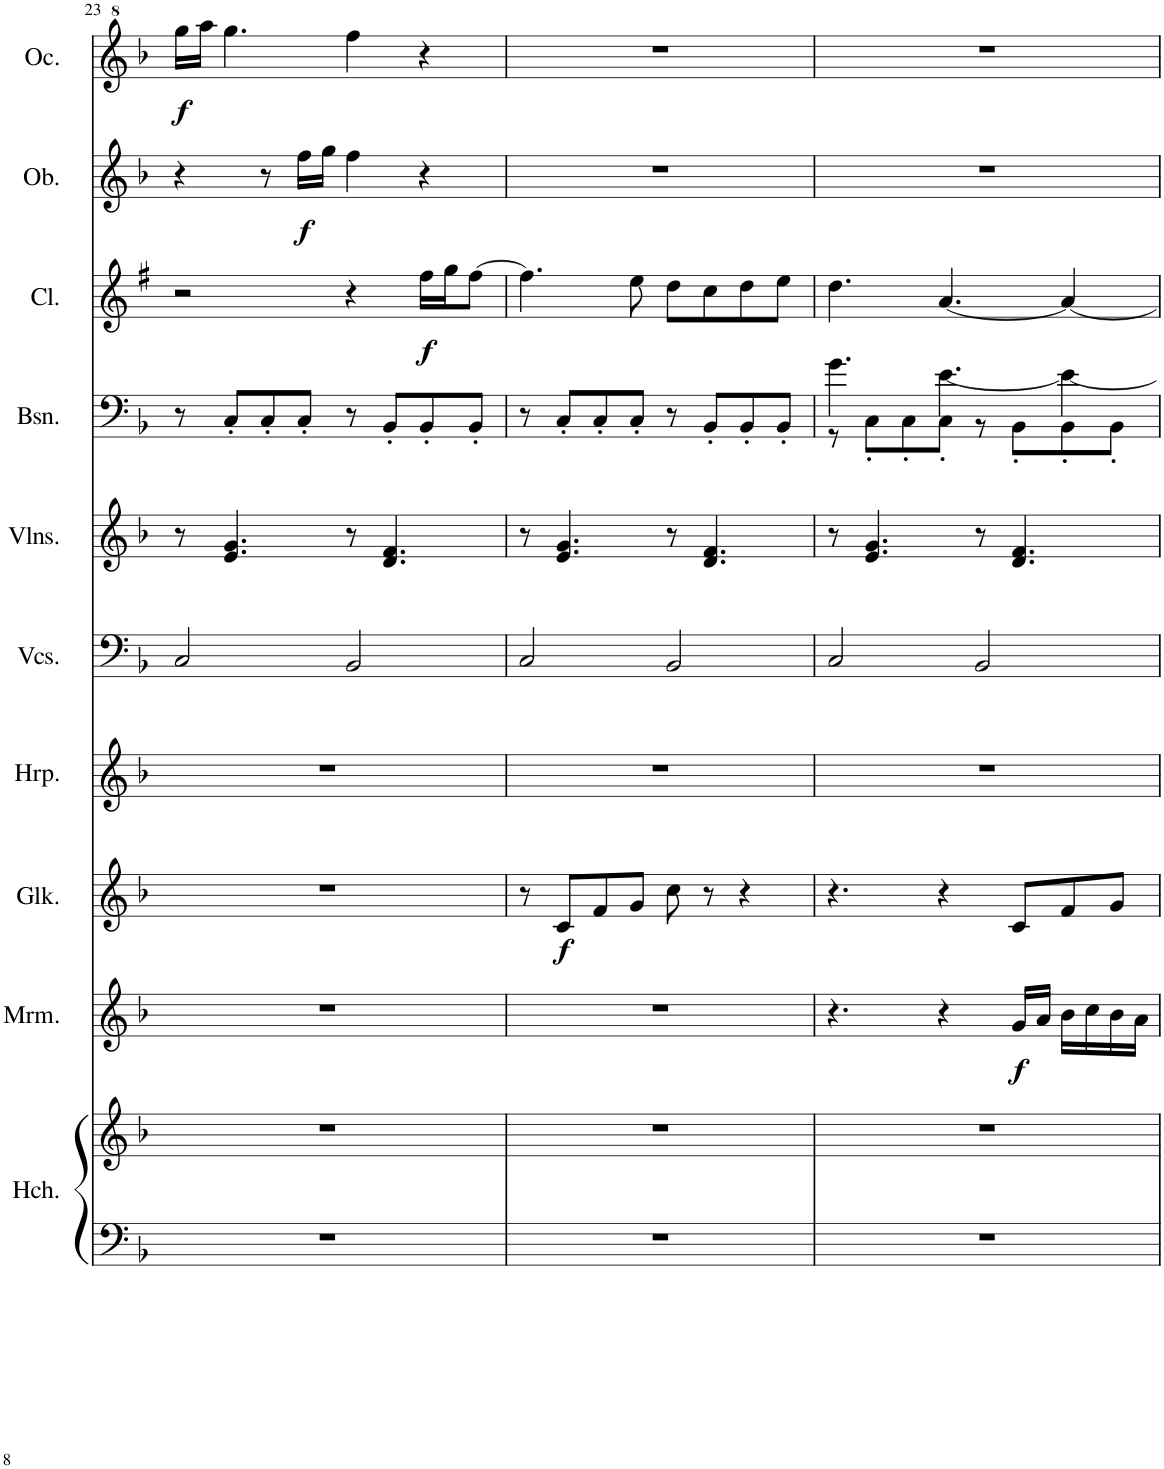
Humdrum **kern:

**kern	**kern	**kern	**dynam	**kern	**dynam	**kern	**kern	**kern	**kern	**kern	**dynam	**kern	**dynam	**kern	**dynam
*part10	*part10	*part9	*part9	*part8	*part8	*part7	*part6	*part5	*part4	*part3	*part3	*part2	*part2	*part1	*part1
*staff11	*staff10	*staff9	*staff9	*staff8	*staff8	*staff7	*staff6	*staff5	*staff4	*staff3	*staff3	*staff2	*staff2	*staff1	*staff1
*I"Harpsichord	*	*I"Marimba	*	*I"Glockenspiel	*	*I"Harp	*I"Violoncellos	*I"Violins	*I"Bassoon	*I"Clarinet	*	*I"Oboe	*	*I"Ocarina	*
*I'Hch.	*	*I'Mrm.	*	*I'Glk.	*	*I'Hrp.	*I'Vcs.	*I'Vlns.	*I'Bsn.	*I'Cl.	*	*I'Ob.	*	*I'Oc.	*
!!LO:PB:g=z
*clefF4	*clefG2	*clefG2	*	*clefG2	*	*clefG2	*clefF4	*clefG2	*clefF4	*clefG2	*	*clefG2	*	*clefG^2	*
*	*	*	*	*Trd-14c-24	*	*	*	*	*	*Trd1c2	*	*	*	*	*
*k[b-]	*k[b-]	*k[b-]	*	*k[b-]	*	*k[b-]	*k[b-]	*k[b-]	*k[b-]	*k[f#]	*	*k[b-]	*	*k[b-]	*
*M4/4	*M4/4	*M4/4	*	*M4/4	*	*M4/4	*M4/4	*M4/4	*M4/4	*M4/4	*	*M4/4	*	*M4/4	*
=23	=23	=23	=23	=23	=23	=23	=23	=23	=23	=23	=23	=23	=23	=23	=23
!	!	!	!	!	!	!	!	!	!	!	!	!	!	!	!LO:DY:b
1r	1r	1r	.	1r	.	1r	2C/	8r	8r	2r	.	4r	.	16ggg\LL	f
.	.	.	.	.	.	.	.	.	.	.	.	.	.	16aaa\JJ	.
.	.	.	.	.	.	.	.	4.e/ 4.g/	8C'/L	.	.	.	.	4.ggg\	.
.	.	.	.	.	.	.	.	.	8C'/	.	.	8r	.	.	.
!	!	!	!	!	!	!	!	!	!	!	!	!	!LO:DY:b	!	!
.	.	.	.	.	.	.	.	.	8C'/J	.	.	16ff\LL	f	.	.
.	.	.	.	.	.	.	.	.	.	.	.	16gg\JJ	.	.	.
.	.	.	.	.	.	.	2BB-/	8r	8r	4r	.	4ff\	.	4fff\	.
.	.	.	.	.	.	.	.	4.d/ 4.f/	8BB-'/L	.	.	.	.	.	.
!	!	!	!	!	!	!	!	!	!	!	!LO:DY:b	!	!	!	!
.	.	.	.	.	.	.	.	.	8BB-'/	16ff#\LL	f	4r	.	4r	.
.	.	.	.	.	.	.	.	.	.	16gg\J	.	.	.	.	.
.	.	.	.	.	.	.	.	.	8BB-'/J	[8ff#\J	.	.	.	.	.
=24	=24	=24	=24	=24	=24	=24	=24	=24	=24	=24	=24	=24	=24	=24	=24
1r	1r	1r	.	8r	.	1r	2C/	8r	8r	4.ff#\]	.	1r	.	1r	.
!	!	!	!	!	!LO:DY:b	!	!	!	!	!	!	!	!	!	!
.	.	.	.	8c/L	f	.	.	4.e/ 4.g/	8C'/L	.	.	.	.	.	.
.	.	.	.	8f/	.	.	.	.	8C'/	.	.	.	.	.	.
.	.	.	.	8g/J	.	.	.	.	8C'/J	8ee\	.	.	.	.	.
.	.	.	.	8cc\	.	.	2BB-/	8r	8r	8dd\L	.	.	.	.	.
.	.	.	.	8r	.	.	.	4.d/ 4.f/	8BB-'/L	8cc\	.	.	.	.	.
.	.	.	.	4r	.	.	.	.	8BB-'/	8dd\	.	.	.	.	.
.	.	.	.	.	.	.	.	.	8BB-'/J	8ee\J	.	.	.	.	.
=25	=25	=25	=25	=25	=25	=25	=25	=25	=25	=25	=25	=25	=25	=25	=25
*	*	*	*	*	*	*	*	*	*^	*	*	*	*	*	*
1r	1r	4.r	.	4.r	.	1r	2C/	8r	4.g\	8r	4.dd\	.	1r	.	1r	.
.	.	.	.	.	.	.	.	4.e/ 4.g/	.	8C'\L	.	.	.	.	.	.
.	.	.	.	.	.	.	.	.	.	8C'\	.	.	.	.	.	.
.	.	4r	.	4r	.	.	.	.	[4.e\	8C'\J	[4.a/	.	.	.	.	.
.	.	.	.	.	.	.	2BB-/	8r	.	8r	.	.	.	.	.	.
!	!	!	!LO:DY:b	!	!	!	!	!	!	!	!	!	!	!	!	!
.	.	16g/LL	f	8c/L	.	.	.	4.d/ 4.f/	.	8BB-'\L	.	.	.	.	.	.
.	.	16a/JJ	.	.	.	.	.	.	.	.	.	.	.	.	.	.
.	.	16b-\LL	.	8f/	.	.	.	.	4e\_	8BB-'\	4a/_	.	.	.	.	.
.	.	16cc\	.	.	.	.	.	.	.	.	.	.	.	.	.	.
.	.	16b-\	.	8g/J	.	.	.	.	.	8BB-'\J	.	.	.	.	.	.
.	.	16a\JJ	.	.	.	.	.	.	.	.	.	.	.	.	.	.
*	*	*	*	*	*	*	*	*	*v	*v	*	*	*	*	*	*
=	=	=	=	=	=	=	=	=	=	=	=	=	=	=	=
*-	*-	*-	*-	*-	*-	*-	*-	*-	*-	*-	*-	*-	*-	*-	*-
